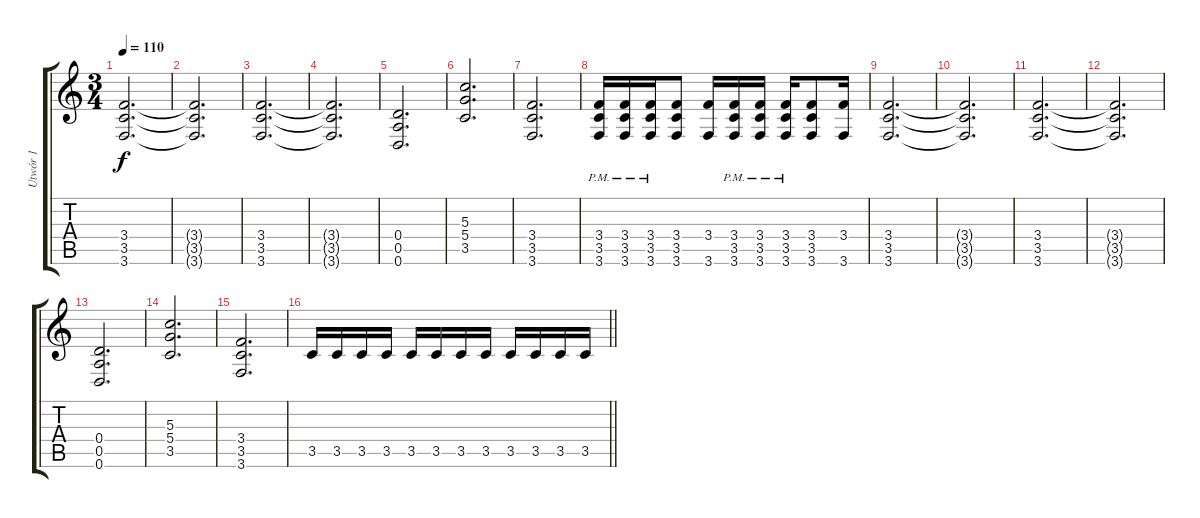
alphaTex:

\track ("Utwór 1" "Utwór 1") {instrument distortionguitar}
\staff {score tabs}
\tuning (E4 B3 G3 D3 A2 D2) {hide}
\ts (3 4)
\tempo 110
\clef g2
\ks c
(3.4 3.5 3.6).2{d dy f} |
(3.4{t} 3.5{t} 3.6{t}).2{d} |
(3.4 3.5 3.6).2{d} |
(3.4{t} 3.5{t} 3.6{t}).2{d} |
(0.4 0.5 0.6).2{d} |
(5.3 5.4 3.5).2{d} |
(3.4 3.5 3.6).2{d} |
(3.4{pm} 3.5{pm} 3.6{pm}).16 (3.4{pm} 3.5{pm} 3.6{pm}).16 (3.4{pm} 3.5{pm} 3.6{pm}).16 (3.4 3.5 3.6).8 (3.4 3.6).16 (3.4{pm} 3.5{pm} 3.6{pm}).16 (3.4{pm} 3.5{pm} 3.6{pm}).16 (3.4{pm} 3.5{pm} 3.6{pm}).16 (3.4 3.5 3.6).8 (3.4 3.6).16 |
(3.4 3.5 3.6).2{d} |
(3.4{t} 3.5{t} 3.6{t}).2{d} |
(3.4 3.5 3.6).2{d} |
(3.4{t} 3.5{t} 3.6{t}).2{d} |
(0.4 0.5 0.6).2{d} |
(5.3 5.4 3.5).2{d} |
(3.4 3.5 3.6).2{d} |
\barLineRight lightlight
3.5.16 3.5.16 3.5.16 3.5.16 3.5.16 3.5.16 3.5.16 3.5.16 3.5.16 3.5.16 3.5.16 3.5.16
